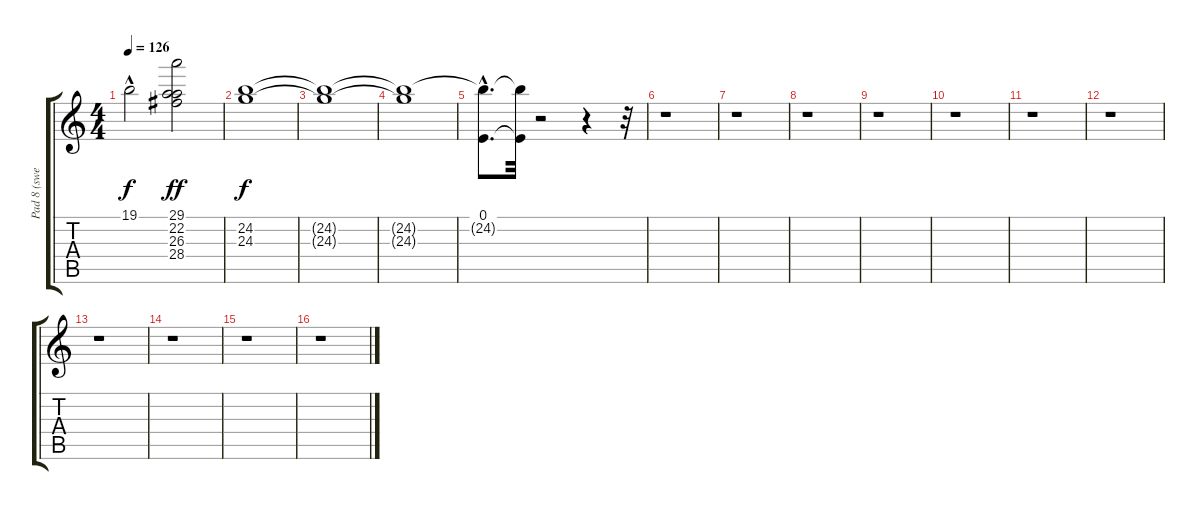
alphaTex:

\track ("Pad 8 (sweep)" "Pad 8 (swe") {instrument pad8sweep}
\staff {score tabs}
\tuning (E4 B3 G3 D3 A2 E2) {hide}
\ts (4 4)
\tempo 126
\clef g2
\ks c
19.1{hac}.2{dy f} (29.1 22.2 26.3 28.4).2{dy ff} |
(24.2 24.3).1{dy f} |
(24.2{t} 24.3{t}).1 |
(24.2{t} 24.3{t}).1 |
(0.1{hac} 24.2{hac t}).8{d} (0.1{t} 24.2{t}).32 r.2 r.4 r.32 |
r.1 |
r.1 |
r.1 |
r.1 |
r.1 |
r.1 |
r.1 |
r.1 |
r.1 |
r.1 |
r.1
